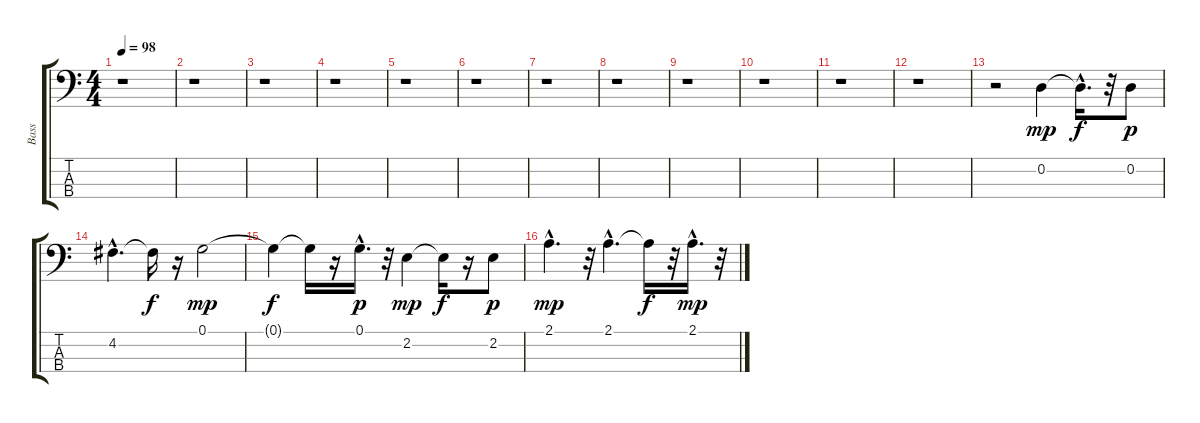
\track ("Bass" "Bass") {instrument fretlessbass}
\staff {score tabs}
\tuning (G2 D2 A1 E1) {hide}
\ts (4 4)
\tempo 98
\clef f4
\ks c
r.1{dy f} |
r.1 |
r.1 |
r.1 |
r.1 |
r.1 |
r.1 |
r.1 |
r.1 |
r.1 |
r.1 |
r.1 |
r.2 0.2.4{dy mp} 0.2{hac t}.16{d dy f} r.32 0.2.8{dy p} |
4.2{hac}.4{d} 4.2{t}.16{dy f} r.16 0.1.2{dy mp} |
0.1{t}.4{dy f} 0.1{t}.16 r.16 0.1{hac}.16{d dy p} r.32 2.2.4{dy mp} 2.2{t}.16{dy f} r.16 2.2.8{dy p} |
2.1{hac}.4{d dy mp} r.32 2.1{hac}.4{d} 2.1{t}.16{dy f} r.32 2.1{hac}.16{d dy mp} r.32
